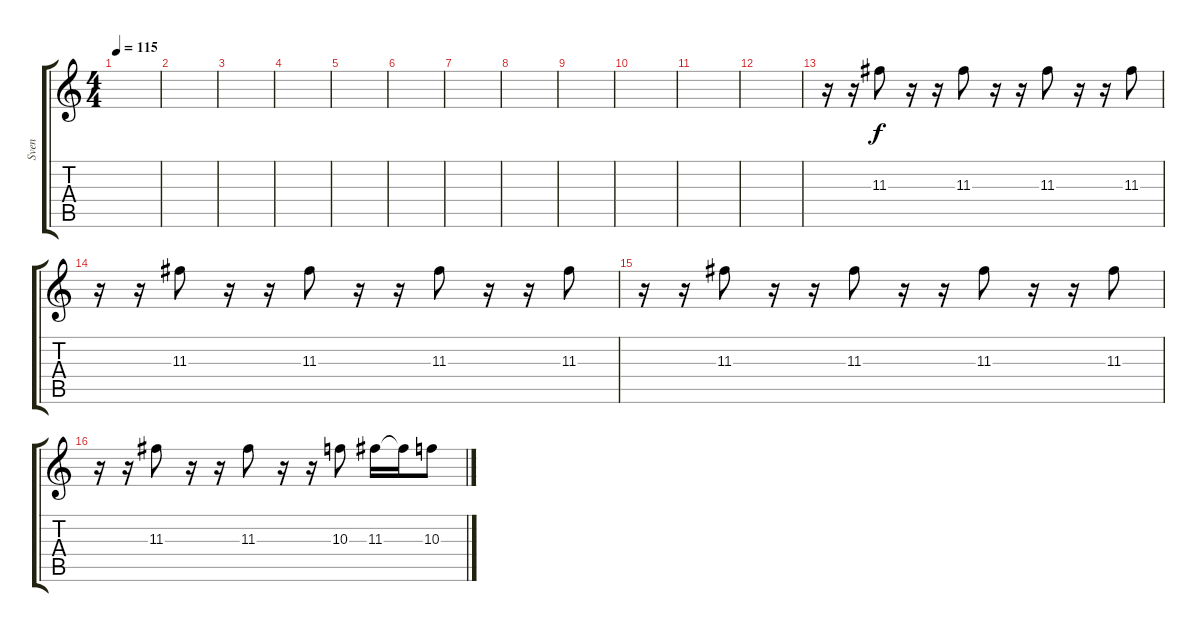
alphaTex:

\track ("Sven" "Sven") {instrument distortionguitar}
\staff {score tabs}
\tuning (E4 B3 G3 D3 A2 E2) {hide}
\ts (4 4)
\tempo 115
\clef g2
\ks c
|
|
|
|
|
|
|
|
|
|
|
|
r.16 r.16 11.3.8 r.16 r.16 11.3.8 r.16 r.16 11.3.8 r.16 r.16 11.3.8 |
r.16 r.16 11.3.8 r.16 r.16 11.3.8 r.16 r.16 11.3.8 r.16 r.16 11.3.8 |
r.16 r.16 11.3.8 r.16 r.16 11.3.8 r.16 r.16 11.3.8 r.16 r.16 11.3.8 |
r.16 r.16 11.3.8 r.16 r.16 11.3.8 r.16 r.16 10.3.8 11.3.16 11.3{t}.16 10.3.8
